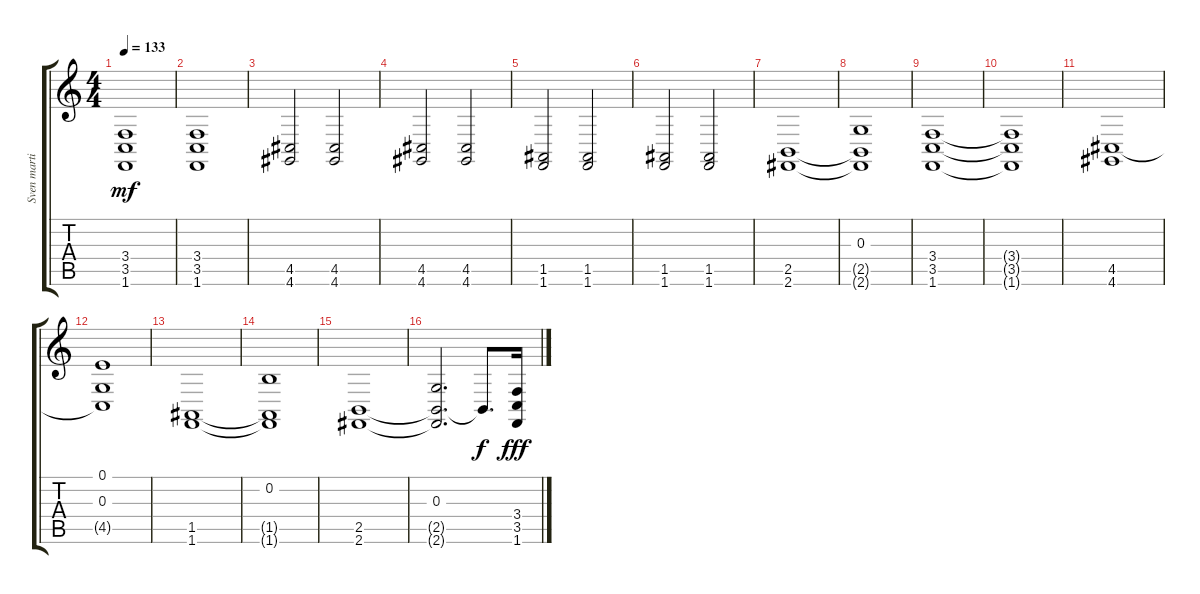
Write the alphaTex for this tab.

\track ("Sven martin (left hand)" "Sven marti") {instrument panflute}
\staff {score tabs}
\tuning (E4 B3 G3 D3 A2 E2) {hide}
\ts (4 4)
\tempo 133
\clef g2
\ks c
(3.4 3.5 1.6).1{dy mf} |
(3.4 3.5 1.6).1 |
(4.5 4.6).2 (4.5 4.6).2 |
(4.5 4.6).2 (4.5 4.6).2 |
(1.5 1.6).2 (1.5 1.6).2 |
(1.5 1.6).2 (1.5 1.6).2 |
(2.5 2.6).1 |
(0.3 2.5{t} 2.6{t}).1 |
(3.4 3.5 1.6).1 |
(3.4{t} 3.5{t} 1.6{t}).1 |
(4.5 4.6).1 |
(0.1 0.3 4.5{t}).1 |
(1.5 1.6).1 |
(0.2 1.5{t} 1.6{t}).1 |
(2.5 2.6).1 |
(0.3 2.5{t} 2.6{t}).2{d} 2.5{t}.8{d dy f} (3.4 3.5 1.6).16{dy fff}
